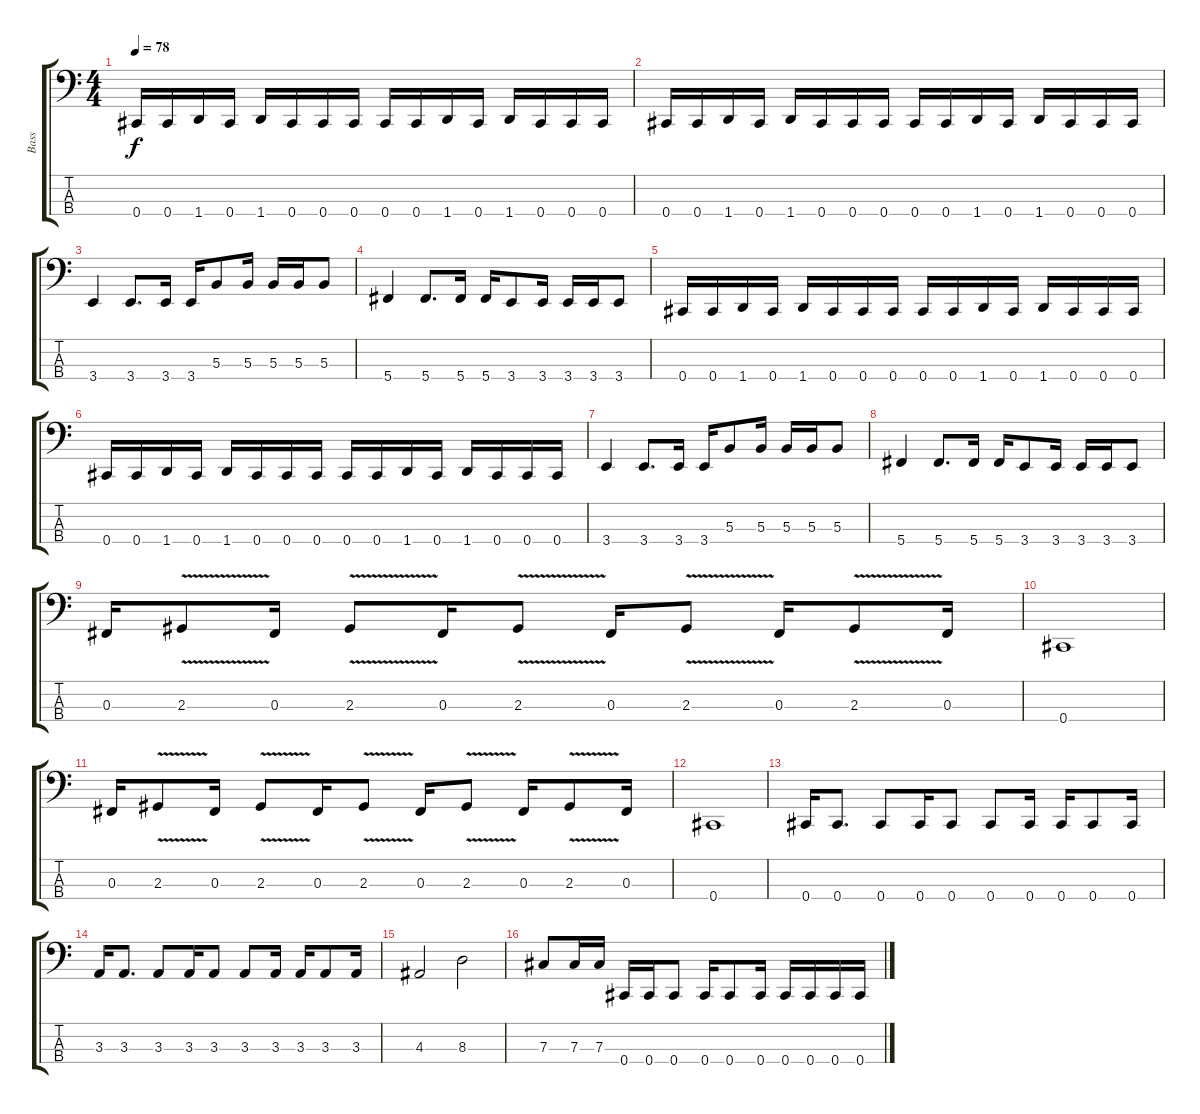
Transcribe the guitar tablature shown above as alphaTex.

\track ("Bass" "Bass") {instrument electricbassfinger}
\staff {score tabs}
\tuning (E2 B1 Gb1 Db1) {hide}
\ts (4 4)
\tempo 78
\clef f4
\ks c
0.4.16{dy f} 0.4.16 1.4.16 0.4.16 1.4.16 0.4.16 0.4.16 0.4.16 0.4.16 0.4.16 1.4.16 0.4.16 1.4.16 0.4.16 0.4.16 0.4.16 |
0.4.16 0.4.16 1.4.16 0.4.16 1.4.16 0.4.16 0.4.16 0.4.16 0.4.16 0.4.16 1.4.16 0.4.16 1.4.16 0.4.16 0.4.16 0.4.16 |
3.4.4 3.4.8{d} 3.4.16 3.4.16 5.3.8 5.3.16 5.3.16 5.3.16 5.3.8 |
5.4.4 5.4.8{d} 5.4.16 5.4.16 3.4.8 3.4.16 3.4.16 3.4.16 3.4.8 |
0.4.16 0.4.16 1.4.16 0.4.16 1.4.16 0.4.16 0.4.16 0.4.16 0.4.16 0.4.16 1.4.16 0.4.16 1.4.16 0.4.16 0.4.16 0.4.16 |
0.4.16 0.4.16 1.4.16 0.4.16 1.4.16 0.4.16 0.4.16 0.4.16 0.4.16 0.4.16 1.4.16 0.4.16 1.4.16 0.4.16 0.4.16 0.4.16 |
3.4.4 3.4.8{d} 3.4.16 3.4.16 5.3.8 5.3.16 5.3.16 5.3.16 5.3.8 |
5.4.4 5.4.8{d} 5.4.16 5.4.16 3.4.8 3.4.16 3.4.16 3.4.16 3.4.8 |
0.3.16 2.3{v}.8 0.3.16 2.3{v}.8 0.3.16 2.3{v}.8 0.3.16 2.3{v}.8 0.3.16 2.3{v}.8 0.3.16 |
0.4.1 |
0.3.16 2.3{v}.8 0.3.16 2.3{v}.8 0.3.16 2.3{v}.8 0.3.16 2.3{v}.8 0.3.16 2.3{v}.8 0.3.16 |
0.4.1 |
0.4.16 0.4.8{d} 0.4.8 0.4.16 0.4.8 0.4.8 0.4.16 0.4.16 0.4.8 0.4.16 |
3.3.16 3.3.8{d} 3.3.8 3.3.16 3.3.8 3.3.8 3.3.16 3.3.16 3.3.8 3.3.16 |
4.3.2 8.3.2 |
7.3.8 7.3.16 7.3.16 0.4.16 0.4.16 0.4.8 0.4.16 0.4.8 0.4.16 0.4.16 0.4.16 0.4.16 0.4.16
